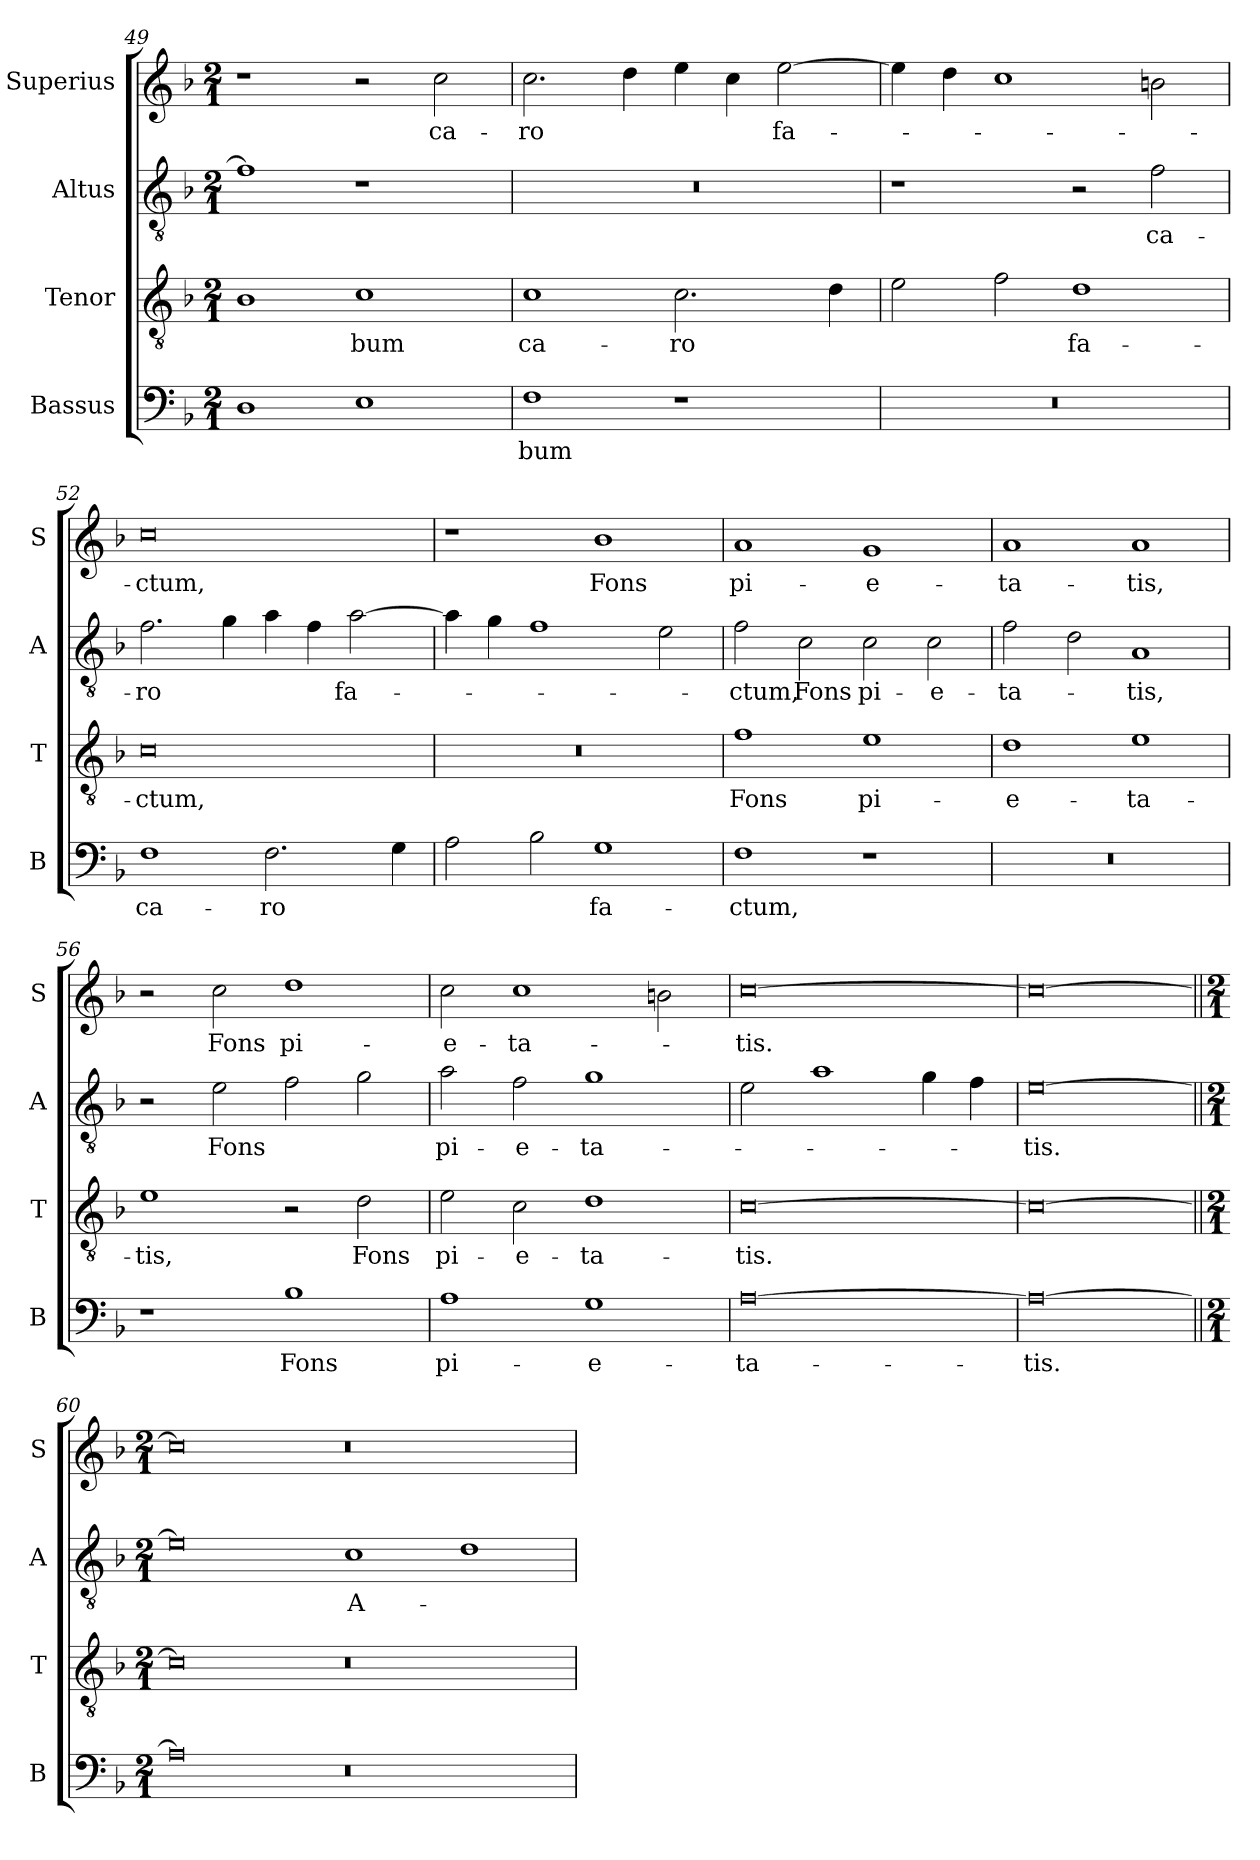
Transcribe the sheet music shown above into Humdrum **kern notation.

**kern	**text	**kern	**text	**kern	**text	**kern	**text
*part4	*part4	*part3	*part3	*part2	*part2	*part1	*part1
*staff4	*staff4	*staff3	*staff3	*staff2	*staff2	*staff1	*staff1
*I"Bassus	*	*I"Tenor	*	*I"Altus	*	*I"Superius	*
*I'B	*	*I'T	*	*I'A	*	*I'S	*
*clefF4	*	*clefGv2	*	*clefGv2	*	*clefG2	*
*k[b-]	*	*k[b-]	*	*k[b-]	*	*k[b-]	*
*F:	*	*F:	*	*F:	*	*F:	*
*M2/1	*	*M2/1	*	*M2/1	*	*M2/1	*
=49	=49	=49	=49	=49	=49	=49	=49
1D	.	1B-	.	1f]	.	1r	.
1E	.	1c	-bum	1r	.	2r	.
.	.	.	.	.	.	2cc	ca-
=50	=50	=50	=50	=50	=50	=50	=50
1F	-bum	1c	ca-	0r	.	2.cc	-ro
.	.	.	.	.	.	4dd	.
1r	.	2.c	-ro	.	.	4ee	.
.	.	.	.	.	.	4cc	.
.	.	.	.	.	.	[2ee	fa-
.	.	4d	.	.	.	.	.
=51	=51	=51	=51	=51	=51	=51	=51
0r	.	2e	.	1r	.	4ee]	.
.	.	.	.	.	.	4dd	.
.	.	2f	.	.	.	1cc	.
.	.	1d	fa-	2r	.	.	.
.	.	.	.	2f	ca-	2bn	.
=52	=52	=52	=52	=52	=52	=52	=52
1F	ca-	0c	-ctum,	2.f	-ro	0cc	-ctum,
.	.	.	.	4g	.	.	.
2.F	-ro	.	.	4a	.	.	.
.	.	.	.	4f	.	.	.
.	.	.	.	[2a	fa-	.	.
4G	.	.	.	.	.	.	.
=53	=53	=53	=53	=53	=53	=53	=53
2A	.	0r	.	4a]	.	1r	.
.	.	.	.	4g	.	.	.
2B-	.	.	.	1f	.	.	.
1G	fa-	.	.	.	.	1b-	Fons
.	.	.	.	2e	.	.	.
=54	=54	=54	=54	=54	=54	=54	=54
1F	-ctum,	1f	Fons	2f	-ctum,	1a	pi-
.	.	.	.	2c	Fons	.	.
1r	.	1e	pi-	2c	pi-	1g	-e-
.	.	.	.	2c	-e-	.	.
=55	=55	=55	=55	=55	=55	=55	=55
0r	.	1d	-e-	2f	-ta-	1a	-ta-
.	.	.	.	2d	.	.	.
.	.	1e	-ta-	1A	-tis,	1a	-tis,
=56	=56	=56	=56	=56	=56	=56	=56
1r	.	1e	-tis,	2r	.	2r	.
.	.	.	.	2e	Fons	2cc	Fons
1B-	Fons	2r	.	2f	.	1dd	pi-
.	.	2d	Fons	2g	.	.	.
=57	=57	=57	=57	=57	=57	=57	=57
1A	pi-	2e	pi-	2a	pi-	2cc	-e-
.	.	2c	-e-	2f	-e-	1cc	-ta-
1G	-e-	1d	-ta-	1g	-ta-	.	.
.	.	.	.	.	.	2bn	.
=58	=58	=58	=58	=58	=58	=58	=58
[0A	-ta-	[0c	-tis.	2e	.	[0cc	-tis.
.	.	.	.	1a	.	.	.
.	.	.	.	4g	.	.	.
.	.	.	.	4f	.	.	.
=59	=59	=59	=59	=59	=59	=59	=59
0A_	-tis.	0c_	.	[0e	-tis.	0cc_	.
=60||	=60||	=60||	=60||	=60||	=60||	=60||	=60||
*M2/1	*	*M2/1	*	*M2/1	*	*M2/1	*
0A]	.	0c]	.	0e]	.	0cc]	.
0r	.	0r	.	1c	A-	0r	.
.	.	.	.	1d	.	.	.
=	=	=	=	=	=	=	=
*-	*-	*-	*-	*-	*-	*-	*-
